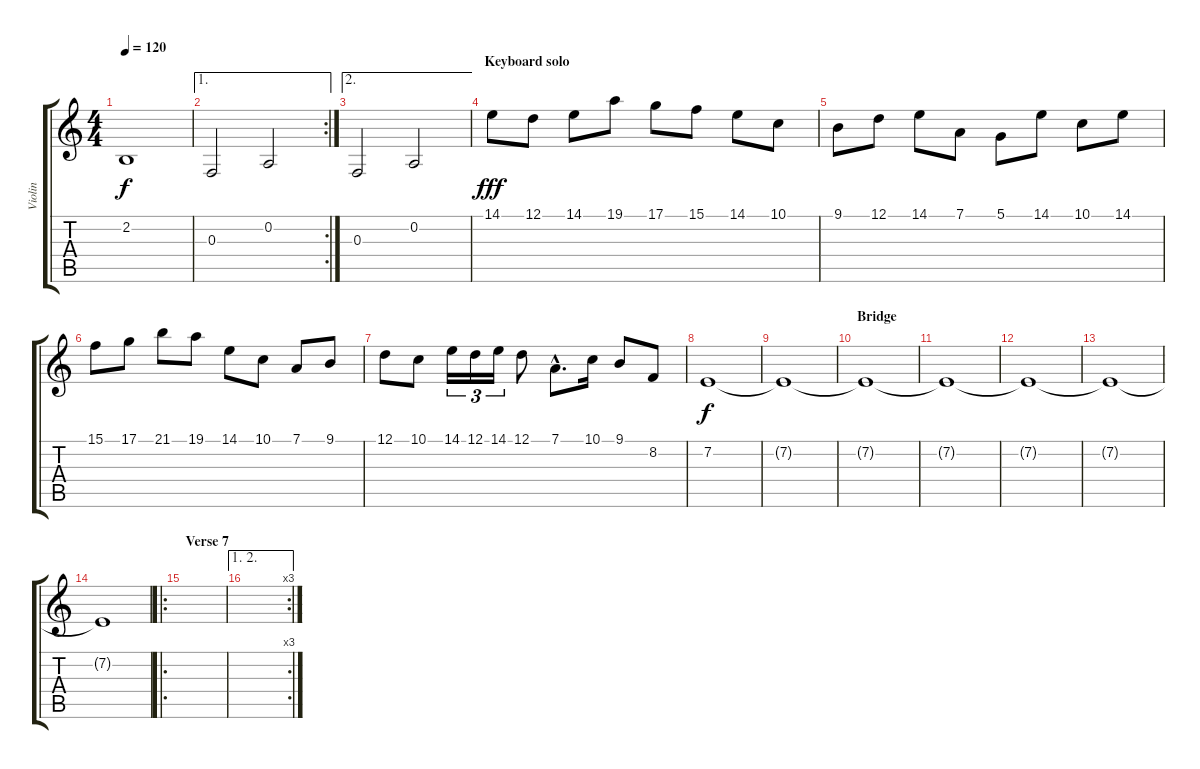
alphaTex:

\track ("Violin" "Violin") {instrument violin}
\staff {score tabs}
\tuning (D4 A3 F3 C3 G2 D2) {hide}
\ts (4 4)
\tempo 120
\clef g2
\ks c
2.2.1{dy f} |
\ae 1
\rc 2
0.3.2 0.2.2 |
\ae 2
0.3.2 0.2.2 |
\section ("" "Keyboard solo")
14.1.8{dy fff instrument lead2sawtooth} 12.1.8 14.1.8 19.1.8 17.1.8 15.1.8 14.1.8 10.1.8 |
9.1.8 12.1.8 14.1.8 7.1.8 5.1.8 14.1.8 10.1.8 14.1.8 |
15.1.8 17.1.8 21.1.8 19.1.8 14.1.8 10.1.8 7.1.8 9.1.8 |
12.1.8 10.1.8 14.1.16{tu (3 2)} 12.1.16{tu (3 2)} 14.1.16{tu (3 2)} 12.1.8 7.1{hac}.8{d} 10.1.16 9.1.8 8.2.8 |
7.2.1{dy f instrument violin} |
7.2{t}.1 |
\section ("" "Bridge")
7.2{t}.1 |
7.2{t}.1 |
7.2{t}.1 |
7.2{t}.1{volume 0} |
7.2{t}.1 |
\ro
\section ("" "Verse 7")
|
\ae (1 2)
\rc 3
